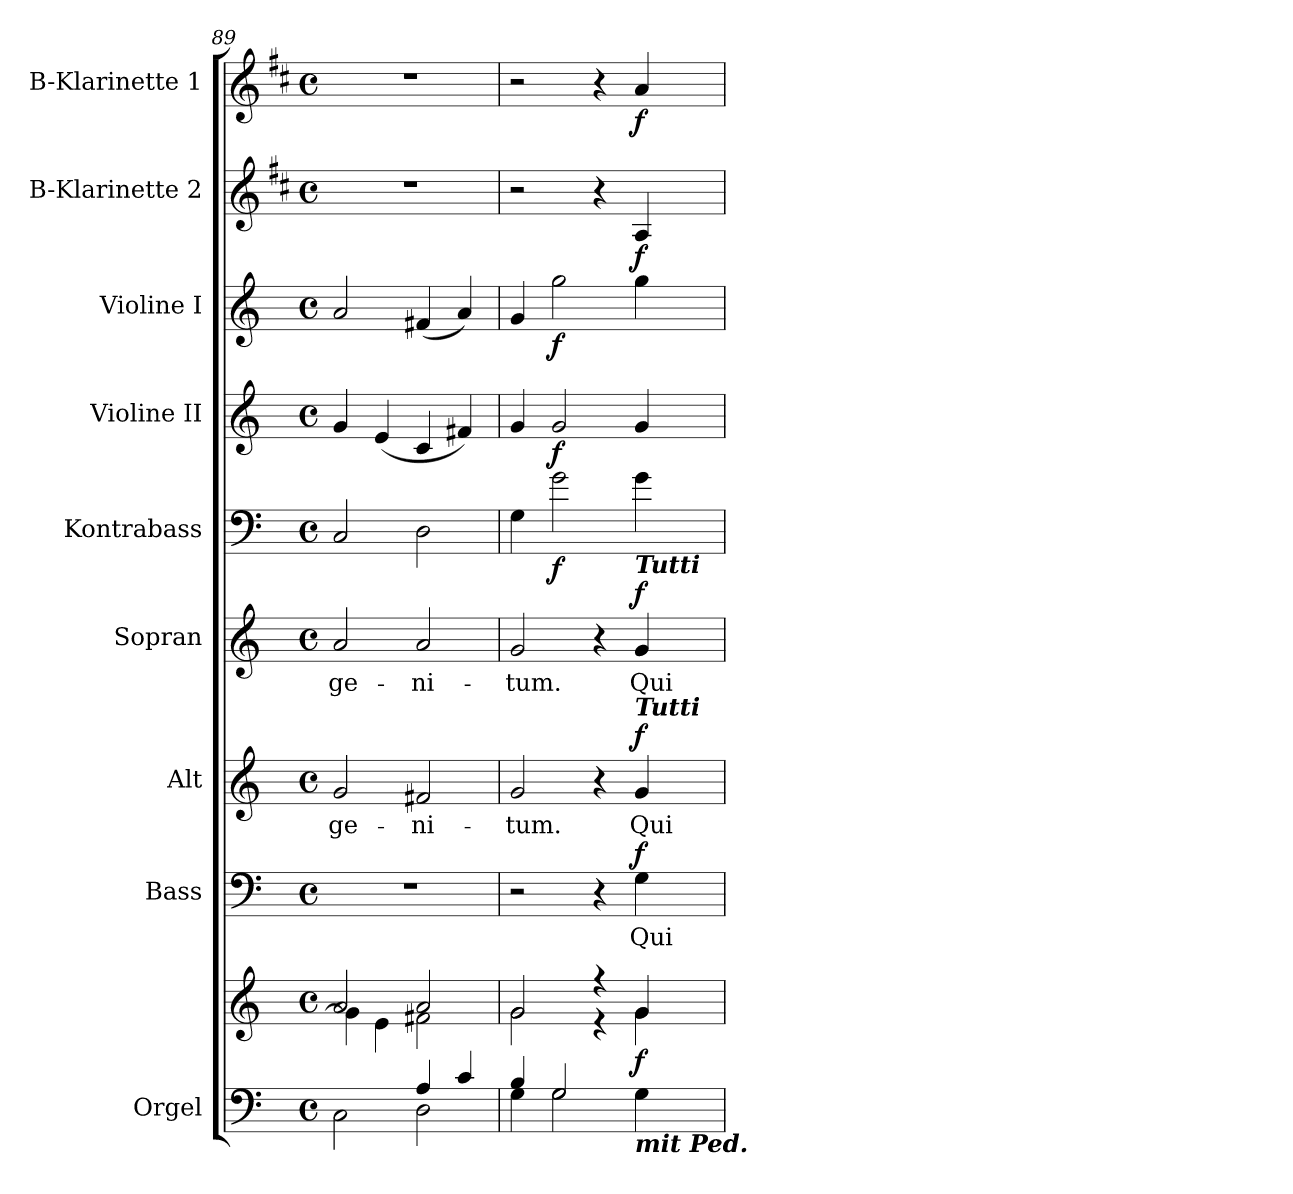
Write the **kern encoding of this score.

**kern	**kern	**dynam	**kern	**text	**dynam	**kern	**text	**dynam	**kern	**text	**dynam	**kern	**dynam	**kern	**dynam	**kern	**dynam	**kern	**dynam	**kern	**dynam
*part9	*part9	*part9	*part8	*part8	*part8	*part7	*part7	*part7	*part6	*part6	*part6	*part5	*part5	*part4	*part4	*part3	*part3	*part2	*part2	*part1	*part1
*staff10	*staff9	*staff9/10	*staff8	*staff8	*staff8	*staff7	*staff7	*staff7	*staff6	*staff6	*staff6	*staff5	*staff5	*staff4	*staff4	*staff3	*staff3	*staff2	*staff2	*staff1	*staff1
*I"Orgel	*	*	*I"Bass	*	*	*I"Alt	*	*	*I"Sopran	*	*	*I"Kontrabass	*	*I"Violine II	*	*I"Violine I	*	*I"B-Klarinette 2	*	*I"B-Klarinette 1	*
*I'Org.	*	*	*I'B.	*	*	*I'A.	*	*	*I'S.	*	*	*I'Kb.	*	*I'Vl. II	*	*I'Vl. I	*	*I'B Kl. 2	*	*I'B Kl. 1	*
*clefF4	*clefG2	*	*clefF4	*	*	*clefG2	*	*	*clefG2	*	*	*clefF4	*	*clefG2	*	*clefG2	*	*clefG2	*	*clefG2	*
*	*	*	*	*	*	*	*	*	*	*	*	*ITrd7c12	*	*	*	*	*	*ITrd1c2	*	*ITrd1c2	*
*k[]	*k[]	*	*k[]	*	*	*k[]	*	*	*k[]	*	*	*k[]	*	*k[]	*	*k[]	*	*k[]	*	*k[]	*
*C:	*C:	*	*C:	*	*	*C:	*	*	*C:	*	*	*C:	*	*C:	*	*C:	*	*C:	*	*C:	*
*M4/4	*M4/4	*	*M4/4	*	*	*M4/4	*	*	*M4/4	*	*	*M4/4	*	*M4/4	*	*M4/4	*	*M4/4	*	*M4/4	*
*met(c)	*met(c)	*	*met(c)	*	*	*met(c)	*	*	*met(c)	*	*	*met(c)	*	*met(c)	*	*met(c)	*	*met(c)	*	*met(c)	*
=89	=89	=89	=89	=89	=89	=89	=89	=89	=89	=89	=89	=89	=89	=89	=89	=89	=89	=89	=89	=89	=89
*^	*^	*	*	*	*	*	*	*	*	*	*	*	*	*	*	*	*	*	*	*	*
!	!	!	!	!	!	!	!	!	!LO:LY:b	!	!	!LO:LY:b	!	!	!	!	!	!	!	!	!	!	!
2ryy	2C\	2a/	4g\]	.	1r	.	.	2g/	-ge-	.	2a/	-ge-	.	2CC/	.	4g/	.	2a/	.	1r	.	1r	.
.	.	.	4e\	.	.	.	.	.	.	.	.	.	.	.	.	(<4e/	.	.	.	.	.	.	.
!	!	!	!	!	!	!	!	!	!LO:LY:b	!	!	!LO:LY:b	!	!	!	!	!	!	!	!	!	!	!
4A/	2D\	2a/	2f#X\	.	.	.	.	2f#X/	-ni-	.	2a/	-ni-	.	2DD\	.	4c/	.	(<4f#X/	.	.	.	.	.
4c/	.	.	.	.	.	.	.	.	.	.	.	.	.	.	.	4f#X/)	.	4a/)	.	.	.	.	.
=90	=90	=90	=90	=90	=90	=90	=90	=90	=90	=90	=90	=90	=90	=90	=90	=90	=90	=90	=90	=90	=90	=90	=90
!	!	!	!	!	!	!	!	!	!LO:LY:b	!	!	!LO:LY:b	!	!	!	!	!	!	!	!	!	!	!
4B/	4G\	2g/	2g\	.	2r	.	.	2g/	-tum.	.	2g/	-tum.	.	4GG\	.	4g/	.	4g/	.	2r	.	2r	.
!	!	!	!	!	!	!	!	!	!	!	!	!	!	!	!LO:DY:b	!	!LO:DY:b	!	!LO:DY:b	!	!	!	!
2G/	2G\	.	.	.	.	.	.	.	.	.	.	.	.	2G\	f	2g/	f	2gg\	f	.	.	.	.
.	.	4r	4r	.	4r	.	.	4r	.	.	4r	.	.	.	.	.	.	.	.	4r	.	4r	.
!	!	!	!	!	!	!	!	!	!	!	!LO:TX:a:Bi:t=Tutti	!	!	!	!	!	!	!	!	!	!	!	!
!	!	!	!	!	!	!	!	!LO:TX:a:Bi:t=Tutti	!	!	!	!	!	!	!	!	!	!	!	!	!	!	!
!LO:TX:b:Bi:t=mit Ped.	!	!	!	!	!	!	!	!	!	!	!	!	!	!	!	!	!	!	!	!	!	!	!
!	!	!	!	!LO:DY:b	!	!LO:LY:b	!LO:DY:a	!	!LO:LY:b	!LO:DY:a	!	!LO:LY:b	!LO:DY:a	!	!	!	!	!	!	!	!LO:DY:b	!	!LO:DY:b
4G\	4ryy	4g/	4g\	f	4G\	Qui	f	4g/	Qui	f	4g/	Qui	f	4G\	.	4g/	.	4gg\	.	4G/	f	4g/	f
*v	*v	*	*	*	*	*	*	*	*	*	*	*	*	*	*	*	*	*	*	*	*	*	*
*	*v	*v	*	*	*	*	*	*	*	*	*	*	*	*	*	*	*	*	*	*	*	*
=	=	=	=	=	=	=	=	=	=	=	=	=	=	=	=	=	=	=	=	=	=
*-	*-	*-	*-	*-	*-	*-	*-	*-	*-	*-	*-	*-	*-	*-	*-	*-	*-	*-	*-	*-	*-
